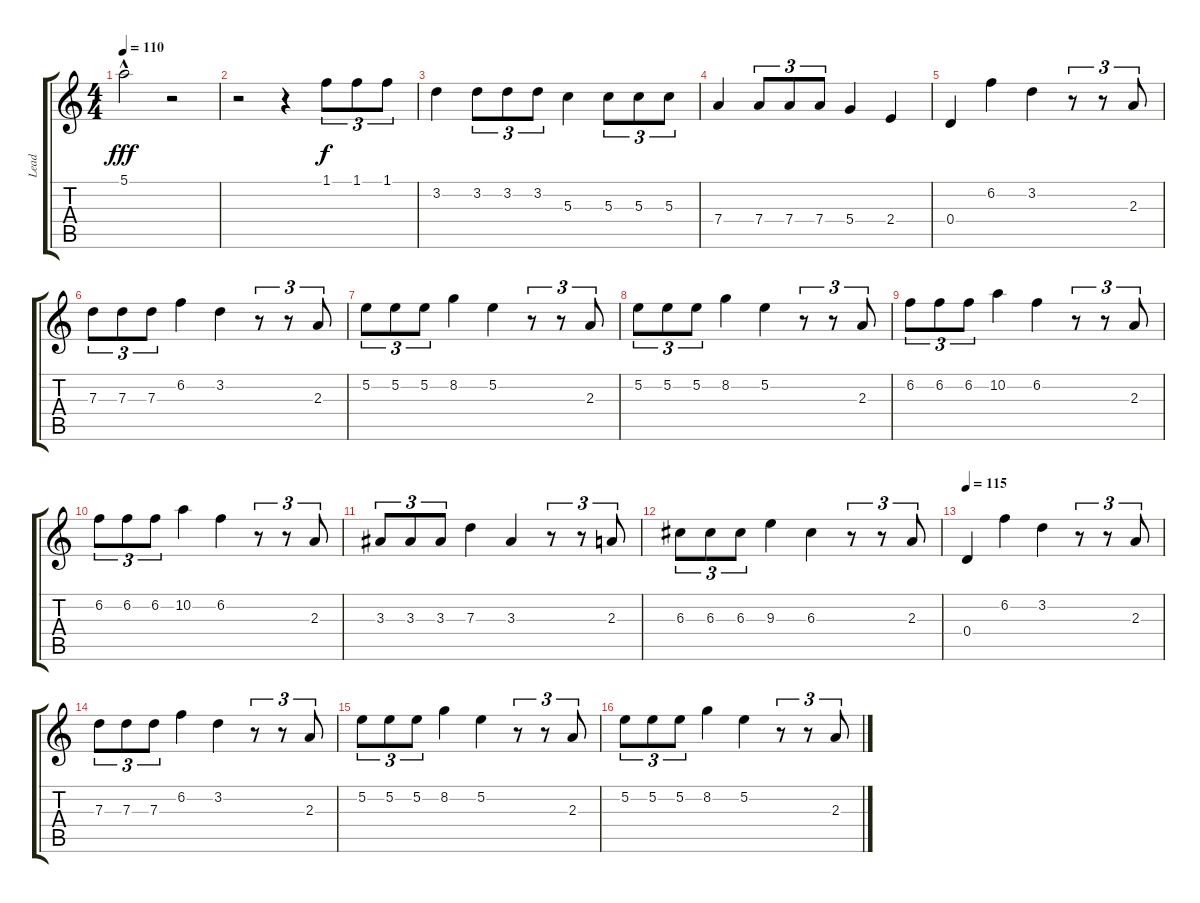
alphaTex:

\track ("Lead" "Lead") {instrument electricguitarclean}
\staff {score tabs}
\tuning (E4 B3 G3 D3 A2 E2) {hide}
\ts (4 4)
\tempo 110
\clef g2
\ks c
5.1{hac}.2{dy fff volume 0} r.2 |
r.2 r.4 1.1.8{tu (3 2) dy f volume 16} 1.1.8{tu (3 2)} 1.1.8{tu (3 2)} |
3.2.4{volume 3} 3.2.8{tu (3 2) volume 16} 3.2.8{tu (3 2)} 3.2.8{tu (3 2)} 5.3.4{volume 3} 5.3.8{tu (3 2) volume 16} 5.3.8{tu (3 2)} 5.3.8{tu (3 2)} |
7.4.4{volume 3} 7.4.8{tu (3 2) volume 16} 7.4.8{tu (3 2)} 7.4.8{tu (3 2)} 5.4.4 2.4.4 |
0.4.4 6.2.4 3.2.4 r.8{tu (3 2)} r.8{tu (3 2)} 2.3.8{tu (3 2)} |
7.3.8{tu (3 2)} 7.3.8{tu (3 2)} 7.3.8{tu (3 2)} 6.2.4 3.2.4 r.8{tu (3 2)} r.8{tu (3 2)} 2.3.8{tu (3 2)} |
5.2.8{tu (3 2)} 5.2.8{tu (3 2)} 5.2.8{tu (3 2)} 8.2.4 5.2.4 r.8{tu (3 2)} r.8{tu (3 2)} 2.3.8{tu (3 2)} |
5.2.8{tu (3 2)} 5.2.8{tu (3 2)} 5.2.8{tu (3 2)} 8.2.4 5.2.4 r.8{tu (3 2)} r.8{tu (3 2)} 2.3.8{tu (3 2)} |
6.2.8{tu (3 2)} 6.2.8{tu (3 2)} 6.2.8{tu (3 2)} 10.2.4 6.2.4 r.8{tu (3 2)} r.8{tu (3 2)} 2.3.8{tu (3 2)} |
6.2.8{tu (3 2)} 6.2.8{tu (3 2)} 6.2.8{tu (3 2)} 10.2.4 6.2.4 r.8{tu (3 2)} r.8{tu (3 2)} 2.3.8{tu (3 2)} |
3.3.8{tu (3 2)} 3.3.8{tu (3 2)} 3.3.8{tu (3 2)} 7.3.4 3.3.4 r.8{tu (3 2)} r.8{tu (3 2)} 2.3.8{tu (3 2)} |
6.3.8{tu (3 2)} 6.3.8{tu (3 2)} 6.3.8{tu (3 2)} 9.3.4 6.3.4 r.8{tu (3 2)} r.8{tu (3 2)} 2.3.8{tu (3 2)} |
\tempo 115
0.4.4 6.2.4 3.2.4 r.8{tu (3 2)} r.8{tu (3 2)} 2.3.8{tu (3 2)} |
7.3.8{tu (3 2)} 7.3.8{tu (3 2)} 7.3.8{tu (3 2)} 6.2.4 3.2.4 r.8{tu (3 2)} r.8{tu (3 2)} 2.3.8{tu (3 2)} |
5.2.8{tu (3 2)} 5.2.8{tu (3 2)} 5.2.8{tu (3 2)} 8.2.4 5.2.4 r.8{tu (3 2)} r.8{tu (3 2)} 2.3.8{tu (3 2)} |
5.2.8{tu (3 2)} 5.2.8{tu (3 2)} 5.2.8{tu (3 2)} 8.2.4 5.2.4 r.8{tu (3 2)} r.8{tu (3 2)} 2.3.8{tu (3 2)}
